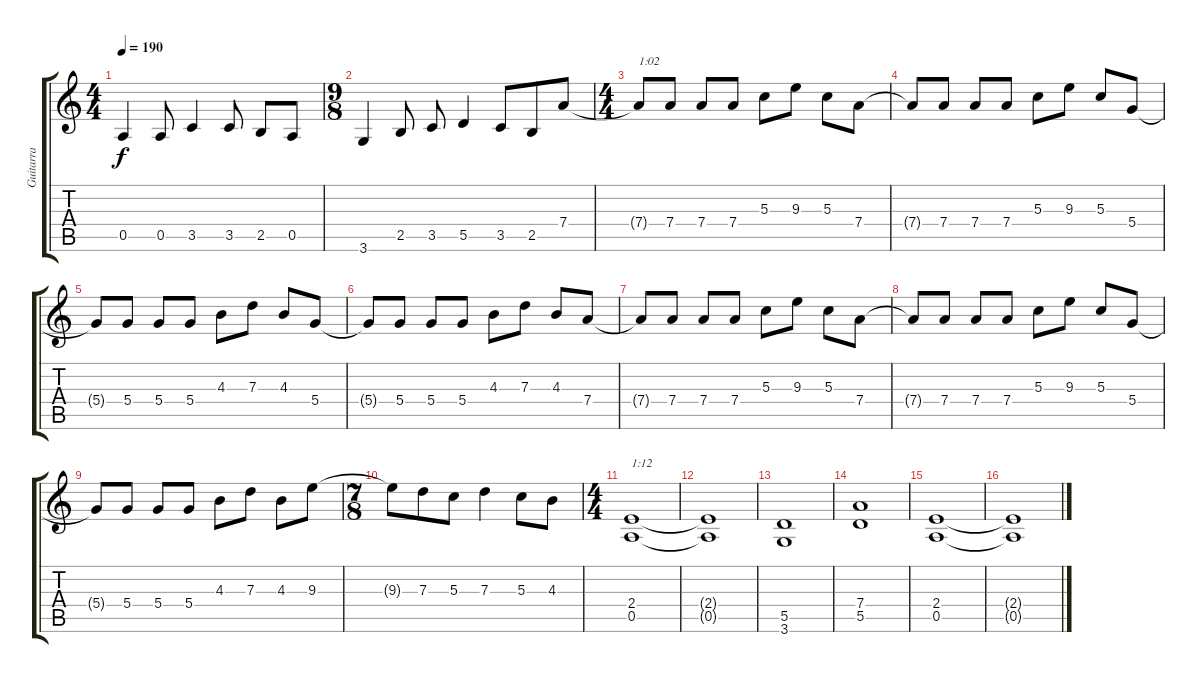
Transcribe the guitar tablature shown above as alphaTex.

\track ("Guitarra" "Guitarra") {instrument distortionguitar}
\staff {score tabs}
\tuning (E4 B3 G3 D3 A2 E2) {hide}
\ts (4 4)
\tempo 190
\clef g2
\ks c
0.5.4{dy f} 0.5.8 3.5.4 3.5.8 2.5.8 0.5.8 |
\ts (9 8)
3.6.4 2.5.8 3.5.8 5.5.4 3.5.8 2.5.8 7.4.8 |
\ts (4 4)
7.4{t}.8{txt "1:02"} 7.4.8 7.4.8 7.4.8 5.3.8 9.3.8 5.3.8 7.4.8 |
7.4{t}.8 7.4.8 7.4.8 7.4.8 5.3.8 9.3.8 5.3.8 5.4.8 |
5.4{t}.8 5.4.8 5.4.8 5.4.8 4.3.8 7.3.8 4.3.8 5.4.8 |
5.4{t}.8 5.4.8 5.4.8 5.4.8 4.3.8 7.3.8 4.3.8 7.4.8 |
7.4{t}.8 7.4.8 7.4.8 7.4.8 5.3.8 9.3.8 5.3.8 7.4.8 |
7.4{t}.8 7.4.8 7.4.8 7.4.8 5.3.8 9.3.8 5.3.8 5.4.8 |
5.4{t}.8 5.4.8 5.4.8 5.4.8 4.3.8 7.3.8 4.3.8 9.3.8 |
\ts (7 8)
9.3{t}.8 7.3.8 5.3.8 7.3.4 5.3.8 4.3.8 |
\ts (4 4)
(2.4 0.5).1{txt "1:12"} |
(2.4{t} 0.5{t}).1 |
(5.5 3.6).1 |
(7.4 5.5).1 |
(2.4 0.5).1 |
(2.4{t} 0.5{t}).1
